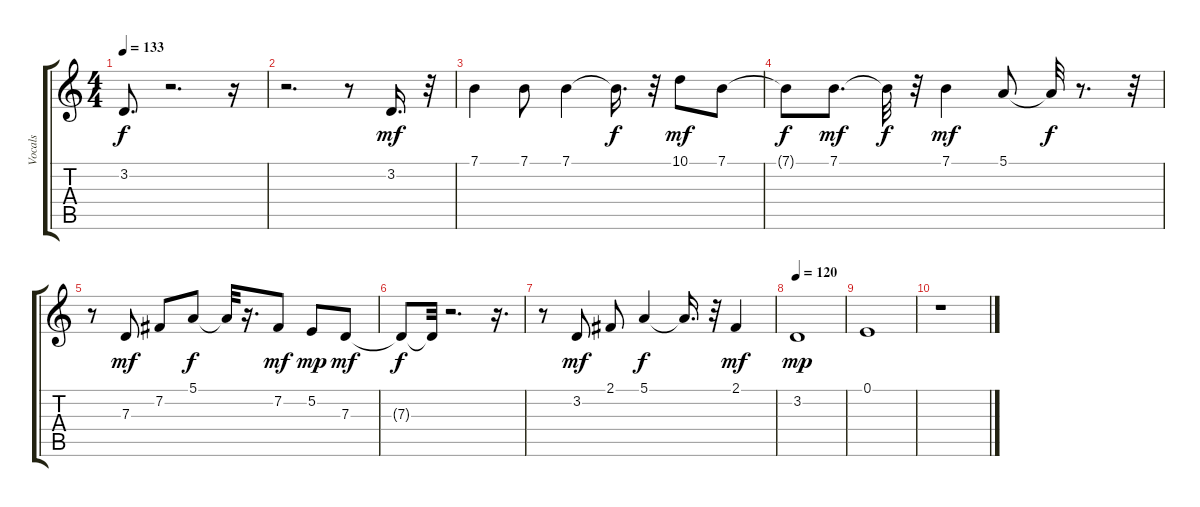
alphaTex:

\track ("Vocals" "Vocals") {instrument whistle}
\staff {score tabs}
\tuning (E4 B3 G3 D3 A2 E2) {hide}
\ts (4 4)
\tempo 133
\clef g2
\ks c
3.2{t}.8{d dy f} r.2{d} r.16 |
r.2{d} r.8 3.2.16{d dy mf} r.32 |
7.1.4 7.1.8 7.1.4 7.1{t}.16{d dy f} r.32 10.1.8{dy mf} 7.1.8 |
7.1{t}.8{dy f} 7.1.8{d dy mf} 7.1{t}.32{dy f} r.32 7.1.4{dy mf} 5.1.8 5.1{t}.32{dy f} r.8{d} r.32 |
r.8 7.3.8{dy mf} 7.2.8 5.1.8{dy f} 5.1{t}.32 r.16{d} 7.2.8{dy mf} 5.2.8{dy mp} 7.3.8{dy mf} |
7.3{t}.8{dy f} 7.3{t}.32 r.2{d} r.16{d} |
r.8 3.2.8{dy mf} 2.1.8 5.1.4{dy f} 5.1{t}.16{d} r.32 2.1.4{dy mf} |
\tempo 120
3.2.1{dy mp} |
0.1.1 |
r.1
